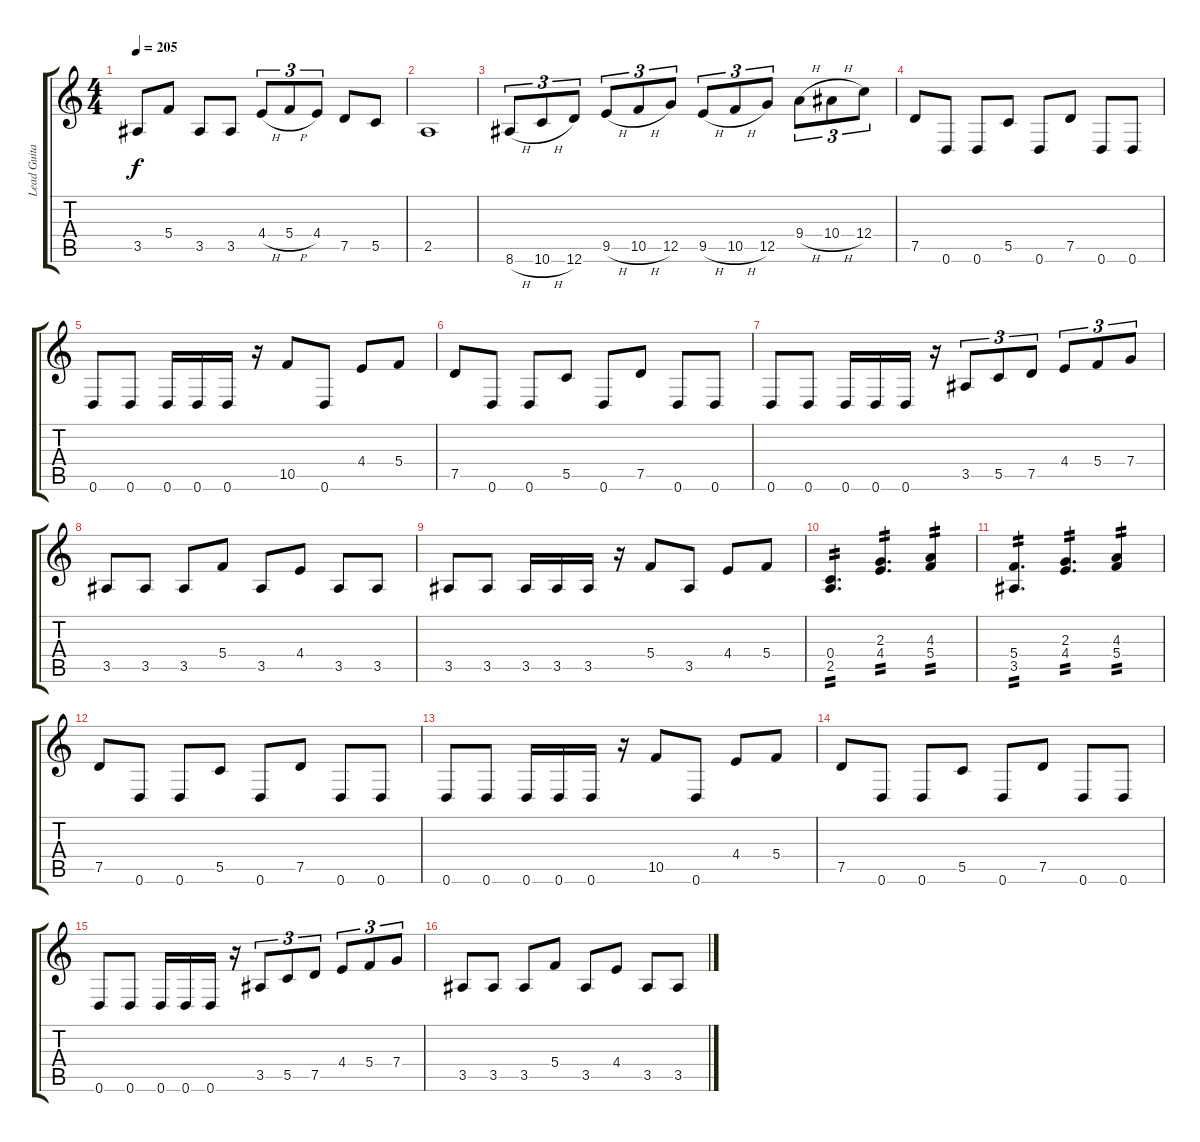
\track ("Lead Guitar" "Lead Guita") {instrument distortionguitar}
\staff {score tabs}
\tuning (D4 A3 F3 C3 G2 D2) {hide}
\ts (4 4)
\tempo 205
\clef g2
\ks c
3.5.8{dy f} 5.4.8 3.5.8 3.5.8 4.4{h}.8{tu (3 2)} 5.4{h}.8{tu (3 2)} 4.4.8{tu (3 2)} 7.5.8 5.5.8 |
2.5.1 |
8.6{h}.8{tu (3 2)} 10.6{h}.8{tu (3 2)} 12.6.8{tu (3 2)} 9.5{h}.8{tu (3 2)} 10.5{h}.8{tu (3 2)} 12.5.8{tu (3 2)} 9.5{h}.8{tu (3 2)} 10.5{h}.8{tu (3 2)} 12.5.8{tu (3 2)} 9.4{h}.8{tu (3 2)} 10.4{h}.8{tu (3 2)} 12.4.8{tu (3 2)} |
7.5.8 0.6.8 0.6.8 5.5.8 0.6.8 7.5.8 0.6.8 0.6.8 |
0.6.8 0.6.8 0.6.16 0.6.16 0.6.16 r.16 10.5.8 0.6.8 4.4.8 5.4.8 |
7.5.8 0.6.8 0.6.8 5.5.8 0.6.8 7.5.8 0.6.8 0.6.8 |
0.6.8 0.6.8 0.6.16 0.6.16 0.6.16 r.16 3.5.8{tu (3 2)} 5.5.8{tu (3 2)} 7.5.8{tu (3 2)} 4.4.8{tu (3 2)} 5.4.8{tu (3 2)} 7.4.8{tu (3 2)} |
3.5.8 3.5.8 3.5.8 5.4.8 3.5.8 4.4.8 3.5.8 3.5.8 |
3.5.8 3.5.8 3.5.16 3.5.16 3.5.16 r.16 5.4.8 3.5.8 4.4.8 5.4.8 |
(0.4 2.5).4{d tp 2} (2.3 4.4).4{d tp 2} (4.3 5.4).4{tp 2} |
(5.4 3.5).4{d tp 2} (2.3 4.4).4{d tp 2} (4.3 5.4).4{tp 2} |
7.5.8 0.6.8 0.6.8 5.5.8 0.6.8 7.5.8 0.6.8 0.6.8 |
0.6.8 0.6.8 0.6.16 0.6.16 0.6.16 r.16 10.5.8 0.6.8 4.4.8 5.4.8 |
7.5.8 0.6.8 0.6.8 5.5.8 0.6.8 7.5.8 0.6.8 0.6.8 |
0.6.8 0.6.8 0.6.16 0.6.16 0.6.16 r.16 3.5.8{tu (3 2)} 5.5.8{tu (3 2)} 7.5.8{tu (3 2)} 4.4.8{tu (3 2)} 5.4.8{tu (3 2)} 7.4.8{tu (3 2)} |
3.5.8 3.5.8 3.5.8 5.4.8 3.5.8 4.4.8 3.5.8 3.5.8
